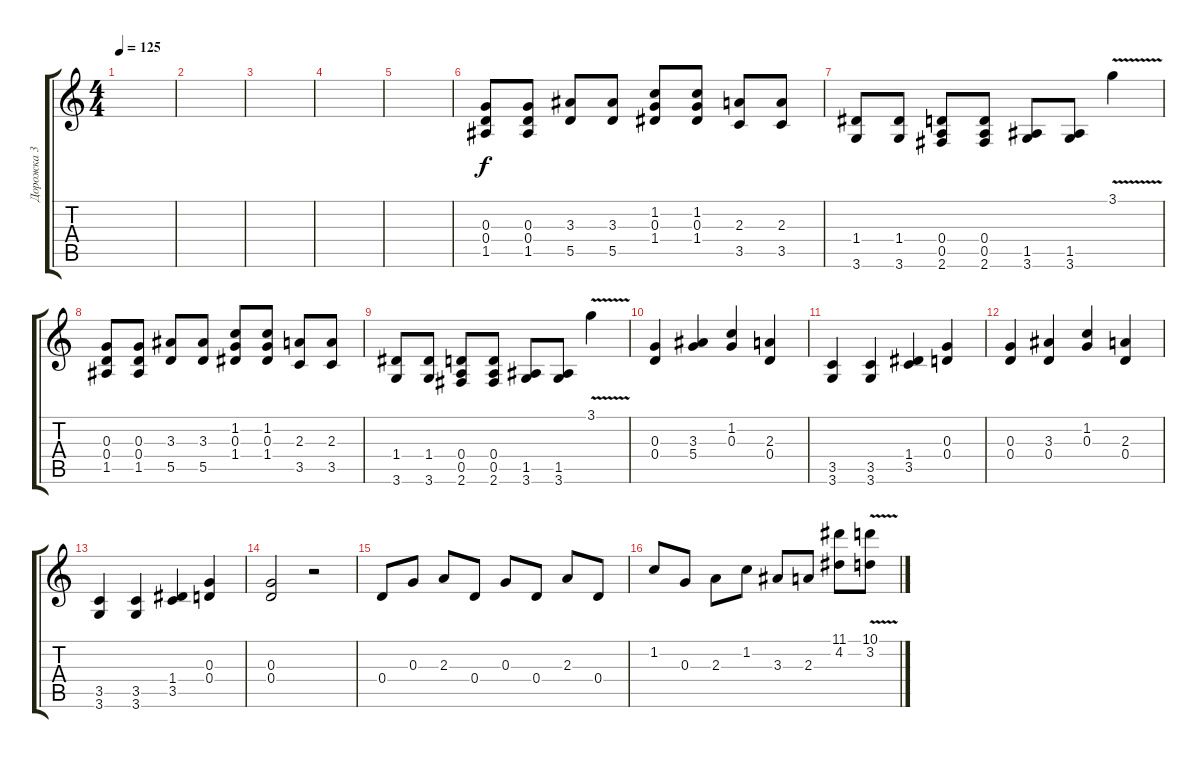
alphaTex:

\track ("Дорожка 3" "Дорожка 3") {instrument overdrivenguitar}
\staff {score tabs}
\tuning (E4 B3 G3 D3 A2 E2) {hide}
\ts (4 4)
\tempo 125
\clef g2
\ks c
|
|
|
|
|
(0.3 0.4 1.5).8 (0.3 0.4 1.5).8 (3.3 5.5).8 (3.3 5.5).8 (1.2 0.3 1.4).8 (1.2 0.3 1.4).8 (2.3 3.5).8 (2.3 3.5).8 |
(1.4 3.6).8 (1.4 3.6).8 (0.4 0.5 2.6).8 (0.4 0.5 2.6).8 (1.5 3.6).8 (1.5 3.6).8 3.1{v}.4 |
(0.3 0.4 1.5).8 (0.3 0.4 1.5).8 (3.3 5.5).8 (3.3 5.5).8 (1.2 0.3 1.4).8 (1.2 0.3 1.4).8 (2.3 3.5).8 (2.3 3.5).8 |
(1.4 3.6).8 (1.4 3.6).8 (0.4 0.5 2.6).8 (0.4 0.5 2.6).8 (1.5 3.6).8 (1.5 3.6).8 3.1{v}.4 |
(0.3 0.4).4 (3.3 5.4).4 (1.2 0.3).4 (2.3 0.4).4 |
(3.5 3.6).4 (3.5 3.6).4 (1.4 3.5).4 (0.3 0.4).4 |
(0.3 0.4).4 (3.3 0.4).4 (1.2 0.3).4 (2.3 0.4).4 |
(3.5 3.6).4 (3.5 3.6).4 (1.4 3.5).4 (0.3 0.4).4 |
(0.3 0.4).2 r.2 |
0.4.8 0.3.8 2.3.8 0.4.8 0.3.8 0.4.8 2.3.8 0.4.8 |
1.2.8 0.3.8 2.3.8 1.2.8 3.3.8 2.3.8 (11.1 4.2).8 (10.1 3.2{v}).8
